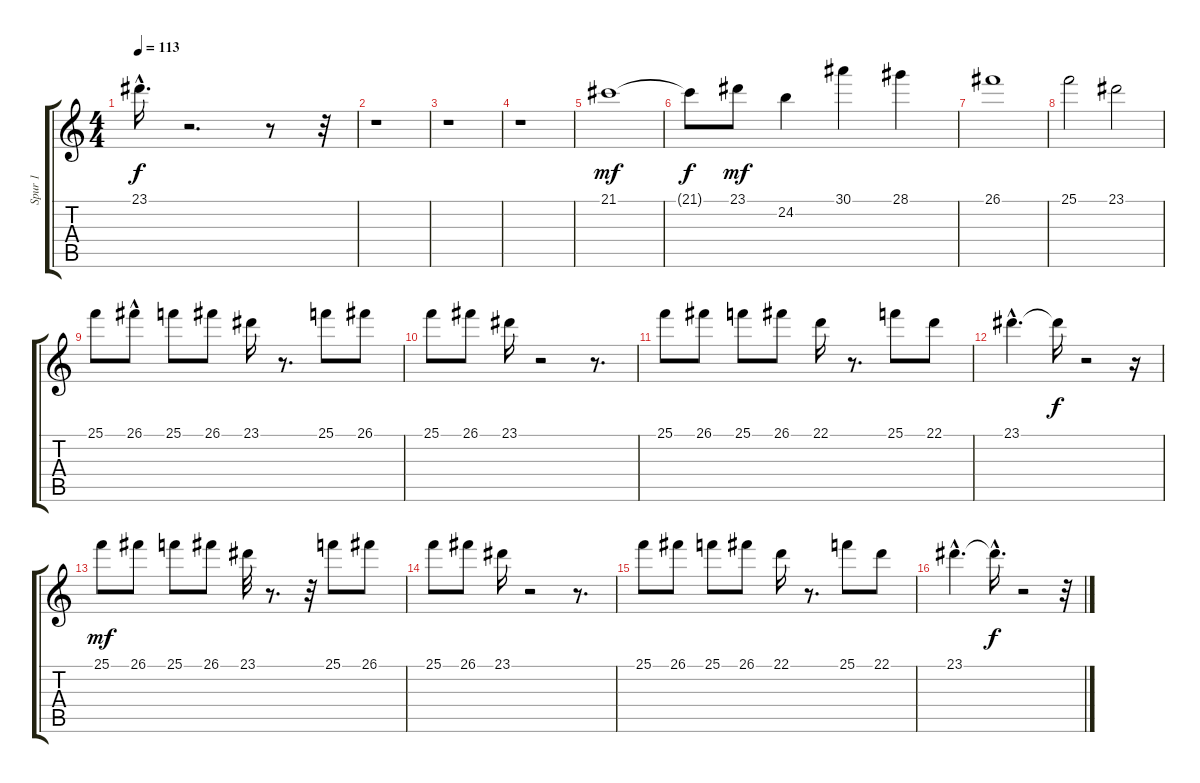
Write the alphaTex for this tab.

\track ("Spur 1" "Spur 1") {instrument flute}
\staff {score tabs}
\tuning (E4 B3 G3 D3 A2 E2) {hide}
\ts (4 4)
\tempo 113
\clef g2
\ks c
23.1{hac t}.16{d dy f} r.2{d} r.8 r.32 |
r.1 |
r.1 |
r.1 |
21.1.1{dy mf} |
21.1{t}.8{dy f} 23.1.8{dy mf} 24.2.4 30.1.4 28.1.4 |
26.1.1 |
25.1.2 23.1.2 |
25.1.8 26.1{hac}.8 25.1.8 26.1.8 23.1.16 r.8{d} 25.1.8 26.1.8 |
25.1.8 26.1.8 23.1.16 r.2 r.8{d} |
25.1.8 26.1.8 25.1.8 26.1.8 22.1.16 r.8{d} 25.1.8 22.1.8 |
23.1{hac}.4{d} 23.1{t}.16{dy f} r.2 r.16 |
25.1.8{dy mf} 26.1.8 25.1.8 26.1.8 23.1.32 r.8{d} r.32 25.1.8 26.1.8 |
25.1.8 26.1.8 23.1.16 r.2 r.8{d} |
25.1.8 26.1.8 25.1.8 26.1.8 22.1.16 r.8{d} 25.1.8 22.1.8 |
23.1{hac}.4{d} 23.1{hac t}.16{d dy f} r.2 r.32
